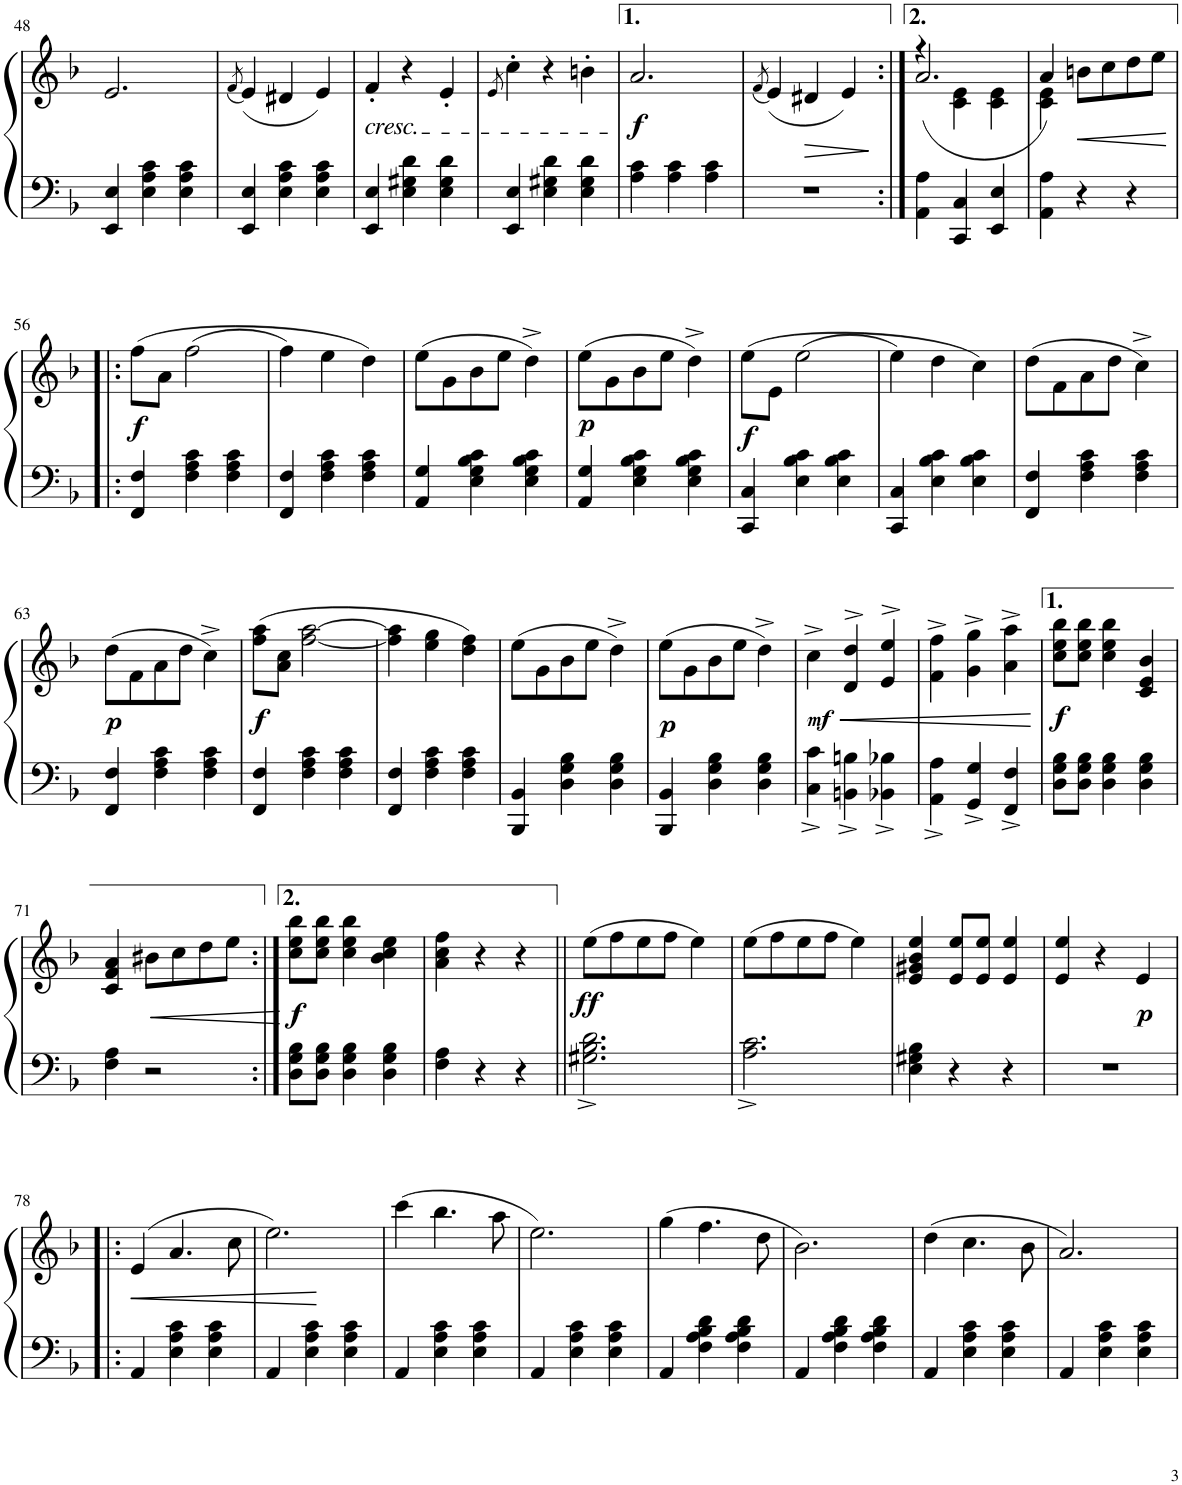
**kern	**kern	**dynam
*part1	*part1	*part1
*staff2	*staff1	*staff1/2
*I"Piano	*	*
*I'Pno.	*	*
!!LO:PB:g=z
*clefF4	*clefG2	*
*k[b-]	*k[b-]	*
*M3/4	*M3/4	*
=48	=48	=48
4EE/ 4E/	2.e/	.
4E\ 4A\ 4c\	.	.
4E\ 4A\ 4c\	.	.
=49	=49	=49
.	(8qf/	.
4EE/ 4E/	(4e/)	.
4E\ 4A\ 4c\	4d#X/	.
4E\ 4A\ 4c\	4e/)	.
=50	=50	=50
!	!LO:TX:b:i:t=cresc.	!
4EE/ 4E/	4f'/	.
4E\ 4G#X\ 4d\	4r	.
4E\ 4G#\ 4d\	4e'/	.
=51	=51	=51
.	8qe/	.
4EE/ 4E/	4cc'\	.
4E\ 4G#X\ 4d\	4r	.
4E\ 4G#\ 4d\	4bn'\	.
=52	=52	=52
!	!	!LO:DY:b
4A\ 4c\	2.a/	f
4A\ 4c\	.	.
4A\ 4c\	.	.
=53	=53	=53
.	(8qf/	.
2.r	(4e/)	.
!	!	!LO:HP:b
.	4d#X/	>
.	4e/)	.
.	.	]
=54:|!	=54:|!	=54:|!
*	*^	*
4AA\ 4A\	4r	(2.a/	.
4CC/ 4C/	4c\ 4e\	.	.
4EE/ 4E/	4c\ 4e\	.	.
=55	=55	=55	=55
4AA\ 4A\	4c\ 4e\	4a/)	.
!	!	!	!LO:HP:b
4r	8bn\L	2ryy	<
.	8cc\	.	.
4r	8dd\	.	.
.	8ee\J	.	.
*	*v	*v	*
.	.	[
!!LO:LB:g=z
=56!|:	=56!|:	=56!|:
!	!	!LO:DY:b
4FF/ 4F/	(8ff\L	f
.	8a\J	.
4F\ 4A\ 4c\	(2ff\	.
4F\ 4A\ 4c\	.	.
=57	=57	=57
4FF/ 4F/	4ff\)	.
4F\ 4A\ 4c\	4ee\	.
4F\ 4A\ 4c\	4dd\)	.
=58	=58	=58
4AA/ 4G/	(8ee\L	.
.	8g\	.
4E\ 4G\ 4B-\ 4c\	8b-\	.
.	8ee\J	.
4E\ 4G\ 4B-\ 4c\	4dd^\)	.
=59	=59	=59
!	!	!LO:DY:b
4AA/ 4G/	(8ee\L	p
.	8g\	.
4E\ 4G\ 4B-\ 4c\	8b-\	.
.	8ee\J	.
4E\ 4G\ 4B-\ 4c\	4dd^\)	.
=60	=60	=60
!	!	!LO:DY:b
4CC/ 4C/	(8ee\L	f
.	8e\J	.
4E\ 4B-\ 4c\	(2ee\	.
4E\ 4B-\ 4c\	.	.
=61	=61	=61
4CC/ 4C/	4ee\)	.
4E\ 4B-\ 4c\	4dd\	.
4E\ 4B-\ 4c\	4cc\)	.
=62	=62	=62
4FF/ 4F/	(8dd\L	.
.	8f\	.
4F\ 4A\ 4c\	8a\	.
.	8dd\J	.
4F\ 4A\ 4c\	4cc^\)	.
!!LO:LB:g=z
=63	=63	=63
!	!	!LO:DY:b
4FF/ 4F/	(8dd\L	p
.	8f\	.
4F\ 4A\ 4c\	8a\	.
.	8dd\J	.
4F\ 4A\ 4c\	4cc^\)	.
=64	=64	=64
!	!	!LO:DY:b
4FF/ 4F/	(8ff\ 8aa\L	f
.	8a\ 8cc\J	.
4F\ 4A\ 4c\	[2ff\ [2aa\	.
4F\ 4A\ 4c\	.	.
=65	=65	=65
4FF/ 4F/	4ff\] 4aa\]	.
4F\ 4A\ 4c\	4ee\ 4gg\	.
4F\ 4A\ 4c\	4dd\ 4ff\)	.
=66	=66	=66
4BBB-/ 4BB-/	(8ee\L	.
.	8g\	.
4D\ 4G\ 4B-\	8b-\	.
.	8ee\J	.
4D\ 4G\ 4B-\	4dd^\)	.
=67	=67	=67
!	!	!LO:DY:b
4BBB-/ 4BB-/	(8ee\L	p
.	8g\	.
4D\ 4G\ 4B-\	8b-\	.
.	8ee\J	.
4D\ 4G\ 4B-\	4dd^\)	.
=68	=68	=68
!	!	!LO:HP:b
!	!	!LO:DY:n=1:b
4C\^< 4c\^<	4cc^\	< mf
4BBn\^< 4Bn\^<	4d/^> 4dd/^>	.
4BB-X\^< 4B-X\^<	4e/^> 4ee/^>	.
=69	=69	=69
4AA\^< 4A\^<	4f\^ 4ff\^	.
4GG/^ 4G/^	4g\^ 4gg\^	.
4FF/^ 4F/^	4a\^ 4aa\^	.
.	.	[
=70	=70	=70
!	!	!LO:DY:b
8D\ 8G\ 8B-\L	8cc\ 8ee\ 8bb-\L	f
8D\ 8G\ 8B-\J	8cc\ 8ee\ 8bb-\J	.
4D\ 4G\ 4B-\	4cc\ 4ee\ 4bb-\	.
4D\ 4G\ 4B-\	4c/ 4e/ 4b-/	.
!!LO:LB:g=z
=71	=71	=71
4F\ 4A\	4c/ 4f/ 4a/	.
!	!	!LO:HP:b
2r	8b#X\L	<
.	8cc\	.
.	8dd\	.
.	8ee\J	.
.	.	[
=72:|!	=72:|!	=72:|!
!	!	!LO:DY:b
8D\ 8G\ 8B-\L	8cc\ 8ee\ 8bb-\L	f
8D\ 8G\ 8B-\J	8cc\ 8ee\ 8bb-\J	.
4D\ 4G\ 4B-\	4cc\ 4ee\ 4bb-\	.
4D\ 4G\ 4B-\	4b-\ 4cc\ 4ee\	.
=73	=73	=73
4F\ 4A\	4a\ 4cc\ 4ff\	.
4r	4r	.
4r	4r	.
=74||	=74||	=74||
!	!	!LO:DY:b
2.G#X\^< 2.B-\^< 2.d\^<	(8ee\L	ff
.	8ff\	.
.	8ee\	.
.	8ff\J	.
.	4ee\)	.
=75	=75	=75
2.A\^< 2.c\^<	(8ee\L	.
.	8ff\	.
.	8ee\	.
.	8ff\J	.
.	4ee\)	.
=76	=76	=76
4E\ 4G#X\ 4B-\	4e/ 4g#X/ 4b-/ 4ee/	.
4r	8e/ 8ee/L	.
.	8e/ 8ee/J	.
4r	4e/ 4ee/	.
=77	=77	=77
2.r	4e/ 4ee/	.
.	4r	.
!	!	!LO:DY:b
.	4e/	p
!!LO:LB:g=z
=78!|:	=78!|:	=78!|:
!	!	!LO:HP:b
4AA/	(>4e/	<
4E\ 4A\ 4c\	4.a/	.
4E\ 4A\ 4c\	.	.
.	8cc\	.
=79	=79	=79
4AA/	2.ee\)	.
4E\ 4A\ 4c\	.	.
4E\ 4A\ 4c\	.	.
.	.	[
=80	=80	=80
4AA/	(4ccc\	.
4E\ 4A\ 4c\	4.bb-\	.
4E\ 4A\ 4c\	.	.
.	8aa\	.
=81	=81	=81
4AA/	2.ee\)	.
4E\ 4A\ 4c\	.	.
4E\ 4A\ 4c\	.	.
=82	=82	=82
4AA/	(4gg\	.
4F\ 4A\ 4B-\ 4d\	4.ff\	.
4F\ 4A\ 4B-\ 4d\	.	.
.	8dd\	.
=83	=83	=83
4AA/	2.b-\)	.
4F\ 4A\ 4B-\ 4d\	.	.
4F\ 4A\ 4B-\ 4d\	.	.
=84	=84	=84
4AA/	(4dd\	.
4E\ 4A\ 4c\	4.cc\	.
4E\ 4A\ 4c\	.	.
.	8b-\	.
=85	=85	=85
4AA/	2.a/)	.
4E\ 4A\ 4c\	.	.
4E\ 4A\ 4c\	.	.
=	=	=
*-	*-	*-
